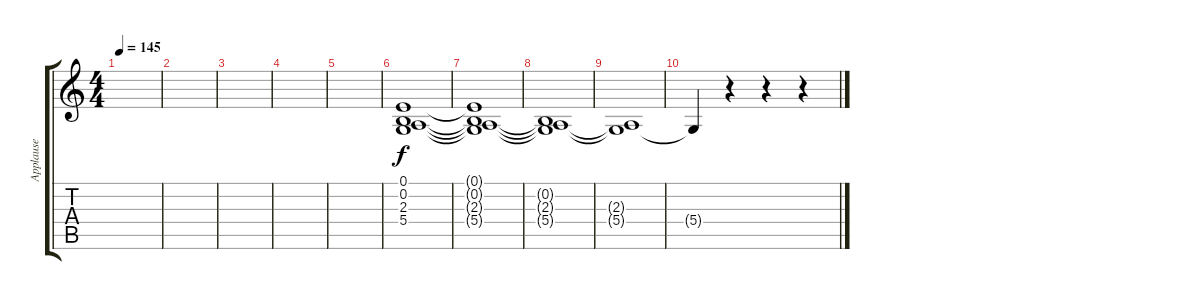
\track ("Applause" "Applause") {instrument applause}
\staff {score tabs}
\tuning (E4 B3 G3 D3 A2 E2) {hide}
\ts (4 4)
\tempo 145
\clef g2
\ks c
|
|
|
|
|
(0.1 0.2 2.3 5.4).1 |
(0.1{t} 0.2{t} 2.3{t} 5.4{t}).1 |
(0.2{t} 2.3{t} 5.4{t}).1 |
(2.3{t} 5.4{t}).1 |
5.4{t}.4 r.4 r.4 r.4
